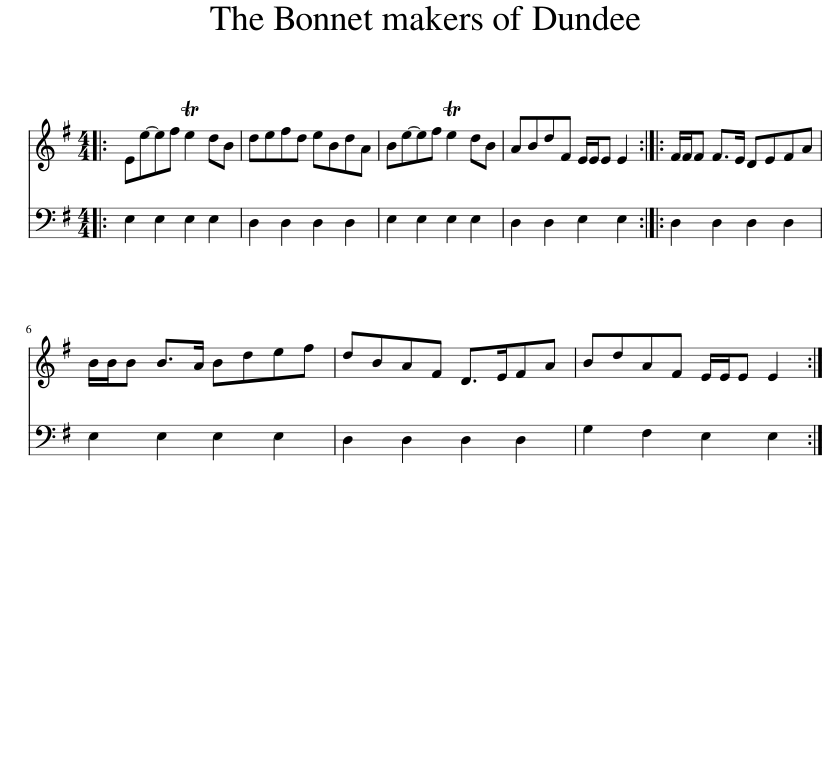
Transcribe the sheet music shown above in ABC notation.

X:1
%%score 1 2
L:1/8
M:4/4
I:linebreak $
K:Emin
V:1 treble
V:2 bass
V:1
|: Ee-ef Te2 dB | defd eBdA | Be-ef Te2 dB | ABdF E/E/E E2 :: F/F/F F>E DEFA |$ %5
 B/B/B B>A Bdef | dBAF D>EFA | BdAF E/E/E E2 :| %8
V:2
|: E,2 E,2 E,2 E,2 | D,2 D,2 D,2 D,2 | E,2 E,2 E,2 E,2 | D,2 D,2 E,2 E,2 :: D,2 D,2 D,2 D,2 |$ %5
 E,2 E,2 E,2 E,2 | D,2 D,2 D,2 D,2 | G,2 F,2 E,2 E,2 :| %8
